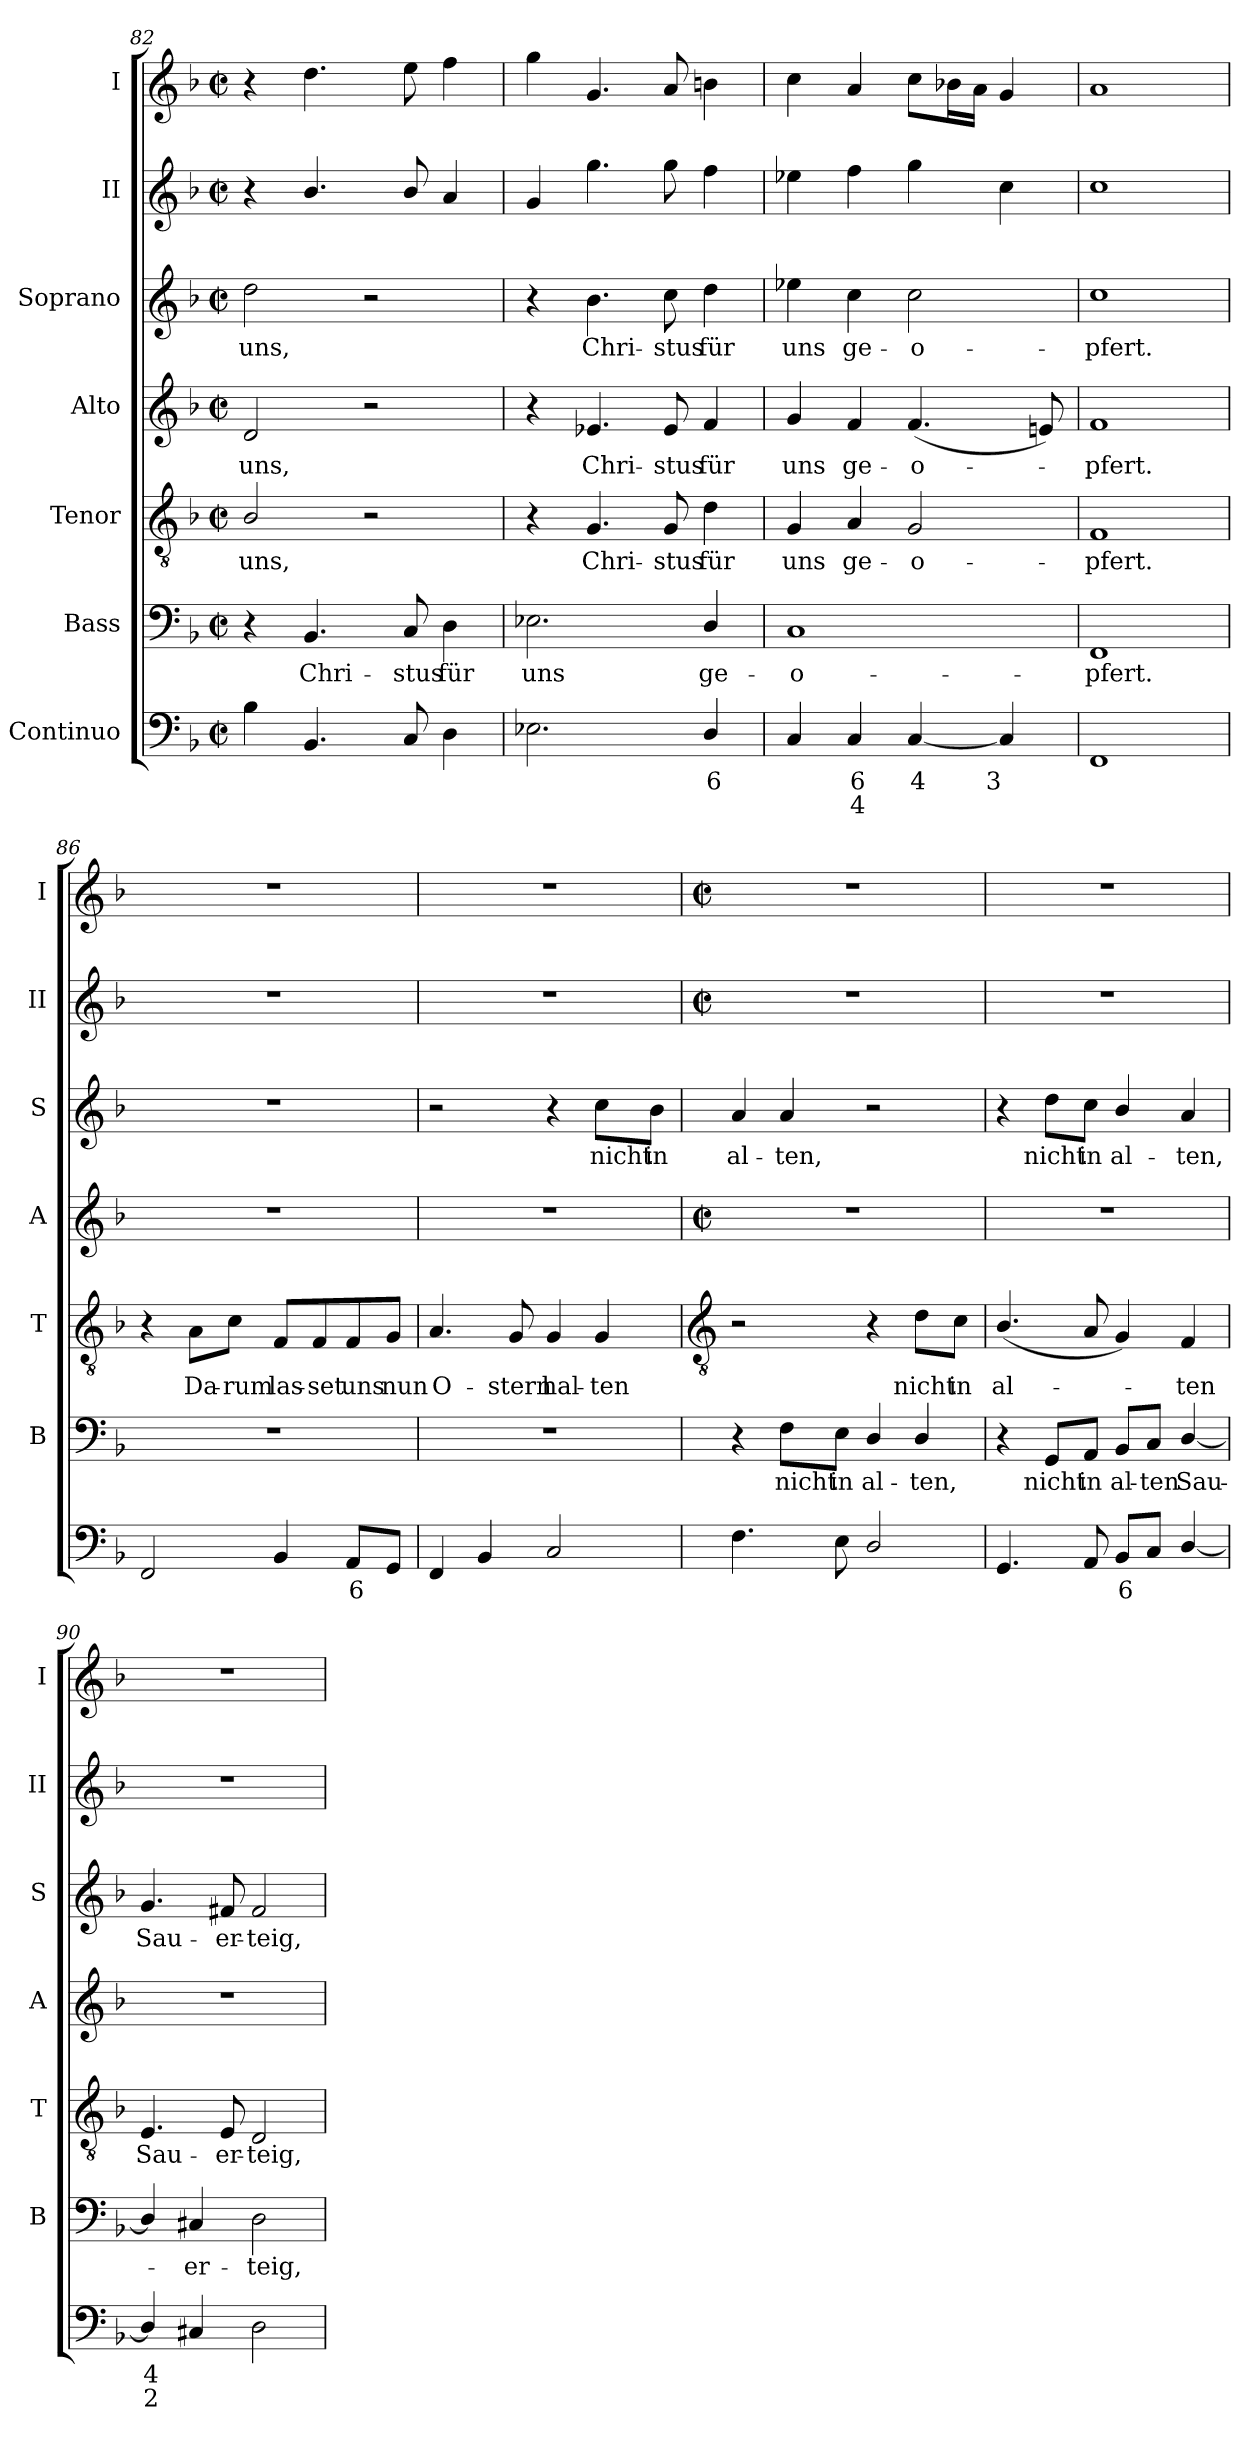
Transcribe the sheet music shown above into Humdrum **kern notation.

**kern	**text	**text	**kern	**text	**kern	**text	**kern	**text	**kern	**text	**kern	**kern
*part7	*part7	*part7	*part6	*part6	*part5	*part5	*part4	*part4	*part3	*part3	*part2	*part1
*staff7	*staff7	*staff7	*staff6	*staff6	*staff5	*staff5	*staff4	*staff4	*staff3	*staff3	*staff2	*staff1
*I"Continuo	*	*	*I"Bass	*	*I"Tenor	*	*I"Alto	*	*I"Soprano	*	*I"II	*I"I
*	*	*	*I'B	*	*I'T	*	*I'A	*	*I'S	*	*I'II	*I'I
!!LO:LB:g=z
*clefF4	*	*	*clefF4	*	*clefGv2	*	*clefG2	*	*clefG2	*	*clefG2	*clefG2
*k[b-]	*	*	*k[b-]	*	*k[b-]	*	*k[b-]	*	*k[b-]	*	*k[b-]	*k[b-]
*F:	*	*	*F:	*	*F:	*	*F:	*	*F:	*	*F:	*F:
*M2/2	*	*	*M2/2	*	*M2/2	*	*M2/2	*	*M2/2	*	*M2/2	*M2/2
*met(c|)	*	*	*met(c|)	*	*met(c|)	*	*met(c|)	*	*met(c|)	*	*met(c|)	*met(c|)
=82	=82	=82	=82	=82	=82	=82	=82	=82	=82	=82	=82	=82
!	!	!	!	!	!	!LO:LY:b	!	!LO:LY:b	!	!LO:LY:b	!	!
4B-	.	.	4r	.	2B-/	uns,	2d	uns,	2dd	uns,	4r	4r
!	!	!	!	!LO:LY:b	!	!	!	!	!	!	!	!
4.BB-	.	.	4.BB-	Chri-	.	.	.	.	.	.	4.b-/	4.dd
.	.	.	.	.	2r	.	2r	.	2r	.	.	.
!	!	!	!	!LO:LY:b	!	!	!	!	!	!	!	!
8C	.	.	8C	-stus	.	.	.	.	.	.	8b-/	8ee
!	!	!	!	!LO:LY:b	!	!	!	!	!	!	!	!
4D	.	.	4D	für	.	.	.	.	.	.	4a	4ff
=83	=83	=83	=83	=83	=83	=83	=83	=83	=83	=83	=83	=83
!	!	!	!	!LO:LY:b	!	!	!	!	!	!	!	!
2.E-X	.	.	2.E-X	uns	4r	.	4r	.	4r	.	4g	4gg
!	!	!	!	!	!	!LO:LY:b	!	!LO:LY:b	!	!LO:LY:b	!	!
.	.	.	.	.	4.G	Chri-	4.e-X	Chri-	4.b-	Chri-	4.gg	4.g
!	!	!	!	!	!	!LO:LY:b	!	!LO:LY:b	!	!LO:LY:b	!	!
.	.	.	.	.	8G	-stus	8e-	-stus	8cc	-stus	8gg	8a
!	!LO:LY:b	!	!	!LO:LY:b	!	!LO:LY:b	!	!LO:LY:b	!	!LO:LY:b	!	!
4D/	6	.	4D/	ge-	4d	für	4f	für	4dd	für	4ff	4bn
=84	=84	=84	=84	=84	=84	=84	=84	=84	=84	=84	=84	=84
!	!	!	!	!LO:LY:b	!	!LO:LY:b	!	!LO:LY:b	!	!LO:LY:b	!	!
4C	.	.	1C	-o-	4G	uns	4g	uns	4ee-X	uns	4ee-X	4cc
!	!LO:LY:b	!LO:LY:b	!	!	!	!LO:LY:b	!	!LO:LY:b	!	!LO:LY:b	!	!
4C	6	4	.	.	4A	ge-	4f	ge-	4cc	ge-	4ff	4a
!	!LO:LY:b	!	!	!	!	!LO:LY:b	!	!LO:LY:b	!	!LO:LY:b	!	!
[4C	4	.	.	.	2G	-o-	(<4.f	-o-	2cc	-o-	4gg	8ccL
.	.	.	.	.	.	.	.	.	.	.	.	16b-XL
.	.	.	.	.	.	.	.	.	.	.	.	16aJJ
!	!LO:LY:b	!	!	!	!	!	!	!	!	!	!	!
4C]	3	.	.	.	.	.	.	.	.	.	4cc	4g
.	.	.	.	.	.	.	8en)	.	.	.	.	.
=85	=85	=85	=85	=85	=85	=85	=85	=85	=85	=85	=85	=85
!	!	!	!	!LO:LY:b	!	!LO:LY:b	!	!LO:LY:b	!	!LO:LY:b	!	!
1FF	.	.	1FF	-pfert.	1F	-pfert.	1f	pfert.	1cc	-pfert.	1cc	1a
=86	=86	=86	=86	=86	=86	=86	=86	=86	=86	=86	=86	=86
2FF	.	.	1r	.	4r	.	1r	.	1r	.	1r	1r
!	!	!	!	!	!	!LO:LY:b	!	!	!	!	!	!
.	.	.	.	.	8A\L	Da-	.	.	.	.	.	.
!	!	!	!	!	!	!LO:LY:b	!	!	!	!	!	!
.	.	.	.	.	8c\J	-rum	.	.	.	.	.	.
!	!	!	!	!	!	!LO:LY:b	!	!	!	!	!	!
4BB-	.	.	.	.	8F/L	las-	.	.	.	.	.	.
!	!	!	!	!	!	!LO:LY:b	!	!	!	!	!	!
.	.	.	.	.	8F/	-set	.	.	.	.	.	.
!	!LO:LY:b	!	!	!	!	!LO:LY:b	!	!	!	!	!	!
8AAL	6	.	.	.	8F/	uns	.	.	.	.	.	.
!	!	!	!	!	!	!LO:LY:b	!	!	!	!	!	!
8GGJ	.	.	.	.	8G/J	nun	.	.	.	.	.	.
=87	=87	=87	=87	=87	=87	=87	=87	=87	=87	=87	=87	=87
!	!	!	!	!	!	!LO:LY:b	!	!	!	!	!	!
4FF	.	.	1r	.	4.A	O-	1r	.	2r	.	1r	1r
4BB-	.	.	.	.	.	.	.	.	.	.	.	.
!	!	!	!	!	!	!LO:LY:b	!	!	!	!	!	!
.	.	.	.	.	8G	-stern	.	.	.	.	.	.
!	!	!	!	!	!	!LO:LY:b	!	!	!	!	!	!
2C	.	.	.	.	4G	hal-	.	.	4r	.	.	.
!	!	!	!	!	!	!LO:LY:b	!	!	!	!LO:LY:b	!	!
.	.	.	.	.	4G	-ten	.	.	8cc\L	nicht	.	.
!	!	!	!	!	!	!	!	!	!	!LO:LY:b	!	!
.	.	.	.	.	.	.	.	.	8b-\J	in	.	.
!!LO:LB:g=z
=88	=88	=88	=88	=88	=88	=88	=88	=88	=88	=88	=88	=88
*	*	*	*	*	*clefGv2	*	*	*	*	*	*	*
*	*	*	*	*	*	*	*M2/2	*	*	*	*M2/2	*M2/2
*	*	*	*	*	*	*	*met(c|)	*	*	*	*met(c|)	*met(c|)
!	!	!	!	!	!	!	!	!	!	!LO:LY:b	!	!
4.F	.	.	4r	.	2r	.	1r	.	4a	al-	1r	1r
!	!	!	!	!LO:LY:b	!	!	!	!	!	!LO:LY:b	!	!
.	.	.	8F\L	nicht	.	.	.	.	4a	-ten,	.	.
!	!	!	!	!LO:LY:b	!	!	!	!	!	!	!	!
8E	.	.	8E\J	in	.	.	.	.	.	.	.	.
!	!	!	!	!LO:LY:b	!	!	!	!	!	!	!	!
2D/	.	.	4D/	al-	4r	.	.	.	2r	.	.	.
!	!	!	!	!LO:LY:b	!	!LO:LY:b	!	!	!	!	!	!
.	.	.	4D/	-ten,	8d\L	nicht	.	.	.	.	.	.
!	!	!	!	!	!	!LO:LY:b	!	!	!	!	!	!
.	.	.	.	.	8c\J	in	.	.	.	.	.	.
=89	=89	=89	=89	=89	=89	=89	=89	=89	=89	=89	=89	=89
!	!	!	!	!	!	!LO:LY:b	!	!	!	!	!	!
4.GG	.	.	4r	.	(<4.B-/	al-	1r	.	4r	.	1r	1r
!	!	!	!	!LO:LY:b	!	!	!	!	!	!LO:LY:b	!	!
.	.	.	8GG/L	nicht	.	.	.	.	8dd\L	nicht	.	.
!	!	!	!	!LO:LY:b	!	!	!	!	!	!LO:LY:b	!	!
8AA	.	.	8AA/J	in	8A	.	.	.	8cc\J	in	.	.
!	!LO:LY:b	!	!	!LO:LY:b	!	!	!	!	!	!LO:LY:b	!	!
8BB-L	6	.	8BB-/L	al-	4G)	.	.	.	4b-/	al-	.	.
!	!	!	!	!LO:LY:b	!	!	!	!	!	!	!	!
8CJ	.	.	8C/J	-ten	.	.	.	.	.	.	.	.
!	!	!	!	!LO:LY:b	!	!LO:LY:b	!	!	!	!LO:LY:b	!	!
[4D/	.	.	[4D/	Sau-	4F	ten	.	.	4a	-ten,	.	.
=90	=90	=90	=90	=90	=90	=90	=90	=90	=90	=90	=90	=90
!	!LO:LY:b	!LO:LY:b	!	!	!	!LO:LY:b	!	!	!	!LO:LY:b	!	!
4D/]	4	2	4D/]	.	4.E	Sau-	1r	.	4.g	Sau-	1r	1r
!	!	!	!	!LO:LY:b	!	!	!	!	!	!	!	!
4C#X	.	.	4C#X	er-	.	.	.	.	.	.	.	.
!	!	!	!	!	!	!LO:LY:b	!	!	!	!LO:LY:b	!	!
.	.	.	.	.	8E	-er-	.	.	8f#X	-er-	.	.
!	!	!	!	!LO:LY:b	!	!LO:LY:b	!	!	!	!LO:LY:b	!	!
2D	.	.	2D	-teig,	2D	-teig,	.	.	2f#	-teig,	.	.
=	=	=	=	=	=	=	=	=	=	=	=	=
*-	*-	*-	*-	*-	*-	*-	*-	*-	*-	*-	*-	*-
